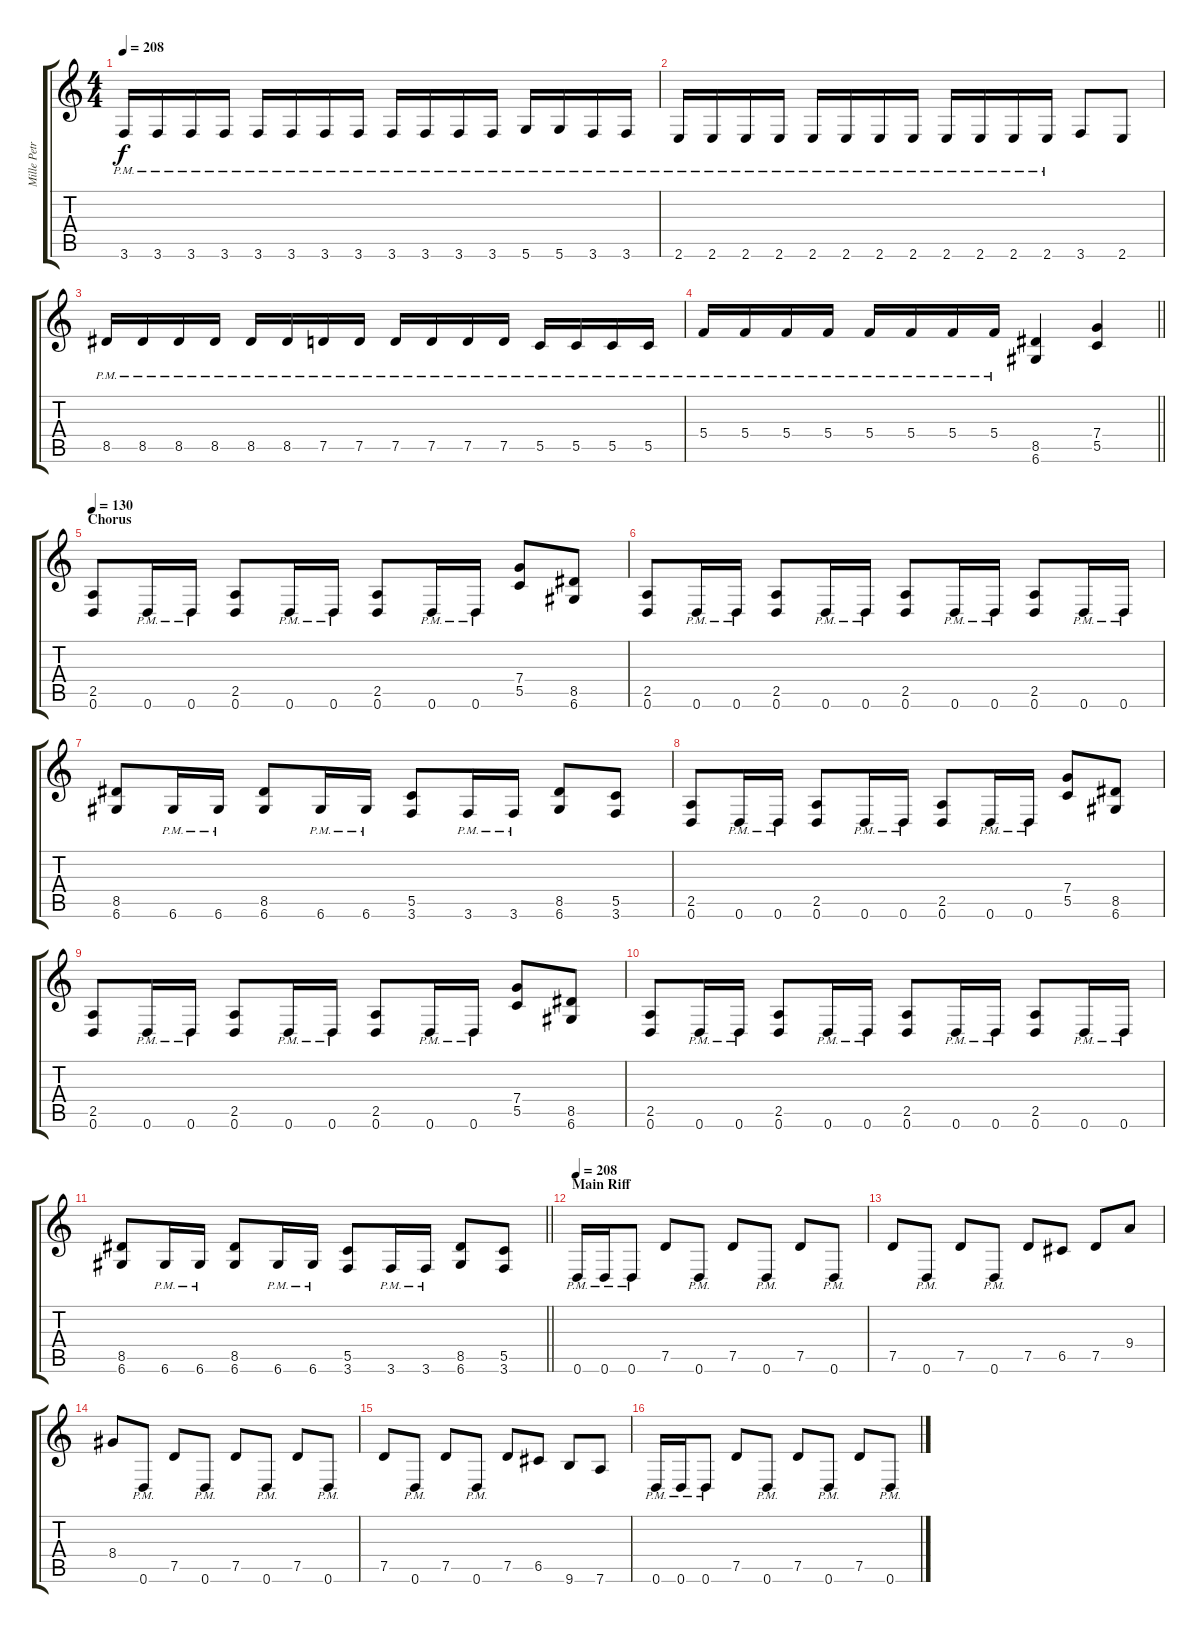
\track ("Mille Petrozza" "Mille Petr") {instrument distortionguitar}
\staff {score tabs}
\tuning (D4 A3 F3 C3 G2 D2) {hide}
\ts (4 4)
\tempo 208
\clef g2
\ks c
3.6{pm}.16{dy f} 3.6{pm}.16 3.6{pm}.16 3.6{pm}.16 3.6{pm}.16 3.6{pm}.16 3.6{pm}.16 3.6{pm}.16 3.6{pm}.16 3.6{pm}.16 3.6{pm}.16 3.6{pm}.16 5.6{pm}.16 5.6{pm}.16 3.6{pm}.16 3.6{pm}.16 |
2.6{pm}.16 2.6{pm}.16 2.6{pm}.16 2.6{pm}.16 2.6{pm}.16 2.6{pm}.16 2.6{pm}.16 2.6{pm}.16 2.6{pm}.16 2.6{pm}.16 2.6{pm}.16 2.6{pm}.16 3.6.8 2.6.8 |
8.5{pm}.16 8.5{pm}.16 8.5{pm}.16 8.5{pm}.16 8.5{pm}.16 8.5{pm}.16 7.5{pm}.16 7.5{pm}.16 7.5{pm}.16 7.5{pm}.16 7.5{pm}.16 7.5{pm}.16 5.5{pm}.16 5.5{pm}.16 5.5{pm}.16 5.5{pm}.16 |
\barLineRight lightlight
5.4{pm}.16 5.4{pm}.16 5.4{pm}.16 5.4{pm}.16 5.4{pm}.16 5.4{pm}.16 5.4{pm}.16 5.4{pm}.16 (8.5 6.6).4 (7.4 5.5).4 |
\section ("" "Chorus")
\tempo 130
(2.5 0.6).8 0.6{pm}.16 0.6{pm}.16 (2.5 0.6).8 0.6{pm}.16 0.6{pm}.16 (2.5 0.6).8 0.6{pm}.16 0.6{pm}.16 (7.4 5.5).8 (8.5 6.6).8 |
(2.5 0.6).8 0.6{pm}.16 0.6{pm}.16 (2.5 0.6).8 0.6{pm}.16 0.6{pm}.16 (2.5 0.6).8 0.6{pm}.16 0.6{pm}.16 (2.5 0.6).8 0.6{pm}.16 0.6{pm}.16 |
(8.5 6.6).8 6.6{pm}.16 6.6{pm}.16 (8.5 6.6).8 6.6{pm}.16 6.6{pm}.16 (5.5 3.6).8 3.6{pm}.16 3.6{pm}.16 (8.5 6.6).8 (5.5 3.6).8 |
(2.5 0.6).8 0.6{pm}.16 0.6{pm}.16 (2.5 0.6).8 0.6{pm}.16 0.6{pm}.16 (2.5 0.6).8 0.6{pm}.16 0.6{pm}.16 (7.4 5.5).8 (8.5 6.6).8 |
(2.5 0.6).8 0.6{pm}.16 0.6{pm}.16 (2.5 0.6).8 0.6{pm}.16 0.6{pm}.16 (2.5 0.6).8 0.6{pm}.16 0.6{pm}.16 (7.4 5.5).8 (8.5 6.6).8 |
(2.5 0.6).8 0.6{pm}.16 0.6{pm}.16 (2.5 0.6).8 0.6{pm}.16 0.6{pm}.16 (2.5 0.6).8 0.6{pm}.16 0.6{pm}.16 (2.5 0.6).8 0.6{pm}.16 0.6{pm}.16 |
\barLineRight lightlight
(8.5 6.6).8 6.6{pm}.16 6.6{pm}.16 (8.5 6.6).8 6.6{pm}.16 6.6{pm}.16 (5.5 3.6).8 3.6{pm}.16 3.6{pm}.16 (8.5 6.6).8 (5.5 3.6).8 |
\section ("" "Main Riff")
\tempo 208
0.6{pm}.16{volume 13} 0.6{pm}.16 0.6{pm}.8 7.5.8 0.6{pm}.8 7.5.8 0.6{pm}.8 7.5.8 0.6{pm}.8 |
7.5.8 0.6{pm}.8 7.5.8 0.6{pm}.8 7.5.8 6.5.8 7.5.8 9.4.8 |
8.4.8 0.6{pm}.8 7.5.8 0.6{pm}.8 7.5.8 0.6{pm}.8 7.5.8 0.6{pm}.8 |
7.5.8 0.6{pm}.8 7.5.8 0.6{pm}.8 7.5.8 6.5.8 9.6.8 7.6.8 |
0.6{pm}.16{volume 11} 0.6{pm}.16 0.6{pm}.8 7.5.8 0.6{pm}.8 7.5.8 0.6{pm}.8 7.5.8 0.6{pm}.8
